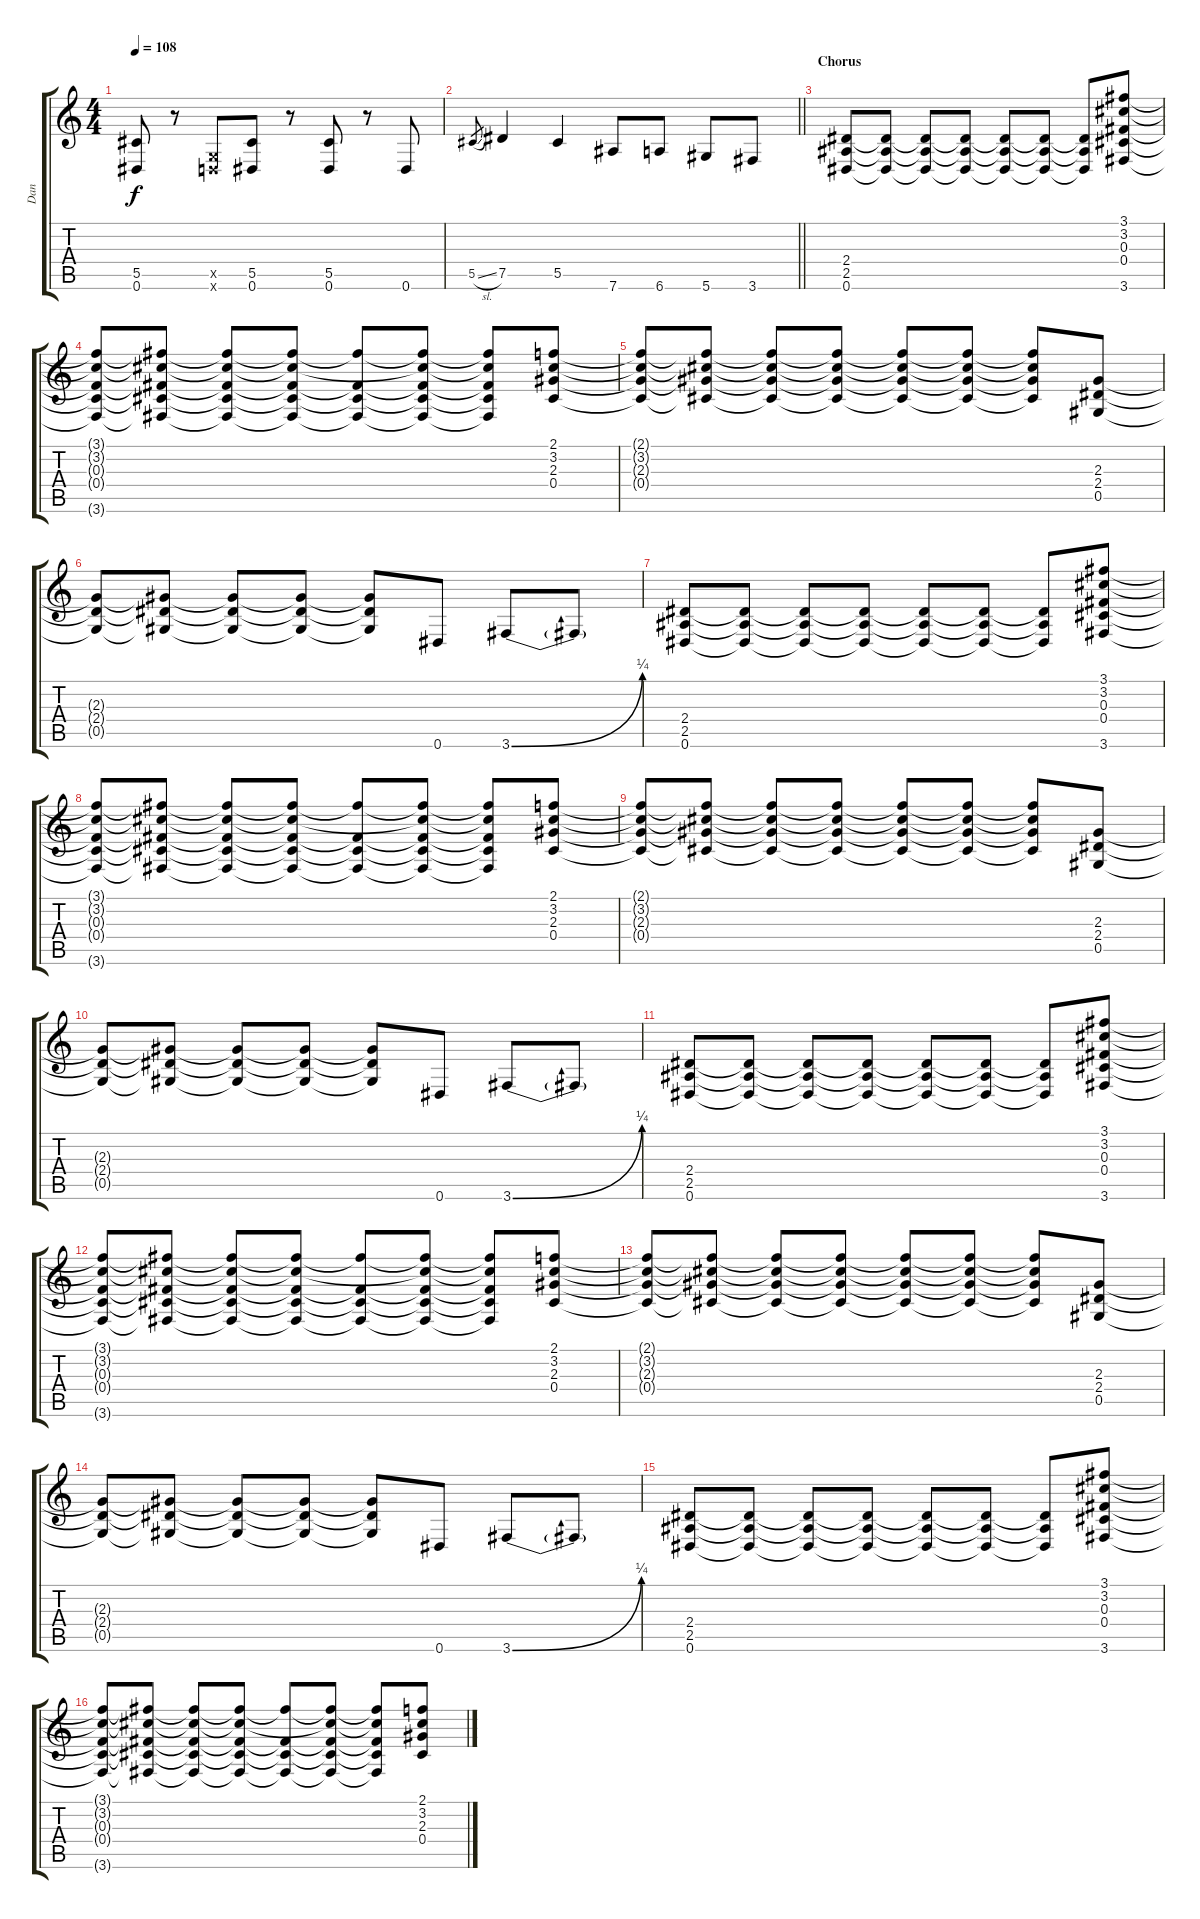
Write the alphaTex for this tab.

\track ("Dan" "Dan") {instrument acousticguitarsteel}
\staff {score tabs}
\tuning (Eb4 Bb3 Gb3 Db3 Ab2 Eb2) {hide}
\ts (4 4)
\tempo 108
\clef g2
\ks c
(5.5 0.6).8{dy f} r.8 (-1.5{x} -1.6{x}).8 (5.5 0.6).8 r.8 (5.5 0.6).8 r.8 0.6.8 |
\barLineRight lightlight
5.5{sl}.8{gr} 7.5.4 5.5.4 7.6.8 6.6.8 5.6.8 3.6.8 |
\section ("" "Chorus")
(2.4 2.5 0.6).8 (2.4{t} 2.5{t} 0.6{t}).8 (2.4{t} 2.5{t} 0.6{t}).8 (2.4{t} 2.5{t} 0.6{t}).8 (2.4{t} 2.5{t} 0.6{t}).8 (2.4{t} 2.5{t} 0.6{t}).8 (2.4{t} 2.5{t} 0.6{t}).8 (3.1 3.2 0.3 0.4 3.6).8 |
(3.1{t} 3.2{t} 0.3{t} 0.4{t} 3.6{t}).8 (3.1{t} 3.2{t} 0.3{t} 0.4{t} 3.6{t}).8 (3.1{t} 3.2{t} 0.3{t} 0.4{t} 3.6{t}).8 (3.1{t} 3.2{t} 0.3{t} 0.4{t} 3.6{t}).8 (3.1{t} 0.3{t} 0.4{t} 3.6{t}).8 (3.1{t} 3.2{t} 0.3{t} 0.4{t} 3.6{t}).8 (3.1{t} 3.2{t} 0.3{t} 0.4{t} 3.6{t}).8 (2.1 3.2 2.3 0.4).8 |
(2.1{t} 3.2{t} 2.3{t} 0.4{t}).8 (2.1{t} 3.2{t} 2.3{t} 0.4{t}).8 (2.1{t} 3.2{t} 2.3{t} 0.4{t}).8 (2.1{t} 3.2{t} 2.3{t} 0.4{t}).8 (2.1{t} 3.2{t} 2.3{t} 0.4{t}).8 (2.1{t} 3.2{t} 2.3{t} 0.4{t}).8 (2.1{t} 3.2{t} 2.3{t} 0.4{t}).8 (2.3 2.4 0.5).8 |
(2.3{t} 2.4{t} 0.5{t}).8 (2.3{t} 2.4{t} 0.5{t}).8 (2.3{t} 2.4{t} 0.5{t}).8 (2.3{t} 2.4{t} 0.5{t}).8 (2.3{t} 2.4{t} 0.5{t}).8 0.6.8 3.6{be (bend 0 0 60 1)}.8 3.6{t}.8 |
(2.4 2.5 0.6).8 (2.4{t} 2.5{t} 0.6{t}).8 (2.4{t} 2.5{t} 0.6{t}).8 (2.4{t} 2.5{t} 0.6{t}).8 (2.4{t} 2.5{t} 0.6{t}).8 (2.4{t} 2.5{t} 0.6{t}).8 (2.4{t} 2.5{t} 0.6{t}).8 (3.1 3.2 0.3 0.4 3.6).8 |
(3.1{t} 3.2{t} 0.3{t} 0.4{t} 3.6{t}).8 (3.1{t} 3.2{t} 0.3{t} 0.4{t} 3.6{t}).8 (3.1{t} 3.2{t} 0.3{t} 0.4{t} 3.6{t}).8 (3.1{t} 3.2{t} 0.3{t} 0.4{t} 3.6{t}).8 (3.1{t} 0.3{t} 0.4{t} 3.6{t}).8 (3.1{t} 3.2{t} 0.3{t} 0.4{t} 3.6{t}).8 (3.1{t} 3.2{t} 0.3{t} 0.4{t} 3.6{t}).8 (2.1 3.2 2.3 0.4).8 |
(2.1{t} 3.2{t} 2.3{t} 0.4{t}).8 (2.1{t} 3.2{t} 2.3{t} 0.4{t}).8 (2.1{t} 3.2{t} 2.3{t} 0.4{t}).8 (2.1{t} 3.2{t} 2.3{t} 0.4{t}).8 (2.1{t} 3.2{t} 2.3{t} 0.4{t}).8 (2.1{t} 3.2{t} 2.3{t} 0.4{t}).8 (2.1{t} 3.2{t} 2.3{t} 0.4{t}).8 (2.3 2.4 0.5).8 |
(2.3{t} 2.4{t} 0.5{t}).8 (2.3{t} 2.4{t} 0.5{t}).8 (2.3{t} 2.4{t} 0.5{t}).8 (2.3{t} 2.4{t} 0.5{t}).8 (2.3{t} 2.4{t} 0.5{t}).8 0.6.8 3.6{be (bend 0 0 60 1)}.8 3.6{t}.8 |
(2.4 2.5 0.6).8 (2.4{t} 2.5{t} 0.6{t}).8 (2.4{t} 2.5{t} 0.6{t}).8 (2.4{t} 2.5{t} 0.6{t}).8 (2.4{t} 2.5{t} 0.6{t}).8 (2.4{t} 2.5{t} 0.6{t}).8 (2.4{t} 2.5{t} 0.6{t}).8 (3.1 3.2 0.3 0.4 3.6).8 |
(3.1{t} 3.2{t} 0.3{t} 0.4{t} 3.6{t}).8 (3.1{t} 3.2{t} 0.3{t} 0.4{t} 3.6{t}).8 (3.1{t} 3.2{t} 0.3{t} 0.4{t} 3.6{t}).8 (3.1{t} 3.2{t} 0.3{t} 0.4{t} 3.6{t}).8 (3.1{t} 0.3{t} 0.4{t} 3.6{t}).8 (3.1{t} 3.2{t} 0.3{t} 0.4{t} 3.6{t}).8 (3.1{t} 3.2{t} 0.3{t} 0.4{t} 3.6{t}).8 (2.1 3.2 2.3 0.4).8 |
(2.1{t} 3.2{t} 2.3{t} 0.4{t}).8 (2.1{t} 3.2{t} 2.3{t} 0.4{t}).8 (2.1{t} 3.2{t} 2.3{t} 0.4{t}).8 (2.1{t} 3.2{t} 2.3{t} 0.4{t}).8 (2.1{t} 3.2{t} 2.3{t} 0.4{t}).8 (2.1{t} 3.2{t} 2.3{t} 0.4{t}).8 (2.1{t} 3.2{t} 2.3{t} 0.4{t}).8 (2.3 2.4 0.5).8 |
(2.3{t} 2.4{t} 0.5{t}).8 (2.3{t} 2.4{t} 0.5{t}).8 (2.3{t} 2.4{t} 0.5{t}).8 (2.3{t} 2.4{t} 0.5{t}).8 (2.3{t} 2.4{t} 0.5{t}).8 0.6.8 3.6{be (bend 0 0 60 1)}.8 3.6{t}.8 |
(2.4 2.5 0.6).8 (2.4{t} 2.5{t} 0.6{t}).8 (2.4{t} 2.5{t} 0.6{t}).8 (2.4{t} 2.5{t} 0.6{t}).8 (2.4{t} 2.5{t} 0.6{t}).8 (2.4{t} 2.5{t} 0.6{t}).8 (2.4{t} 2.5{t} 0.6{t}).8 (3.1 3.2 0.3 0.4 3.6).8 |
(3.1{t} 3.2{t} 0.3{t} 0.4{t} 3.6{t}).8 (3.1{t} 3.2{t} 0.3{t} 0.4{t} 3.6{t}).8 (3.1{t} 3.2{t} 0.3{t} 0.4{t} 3.6{t}).8 (3.1{t} 3.2{t} 0.3{t} 0.4{t} 3.6{t}).8 (3.1{t} 0.3{t} 0.4{t} 3.6{t}).8 (3.1{t} 3.2{t} 0.3{t} 0.4{t} 3.6{t}).8 (3.1{t} 3.2{t} 0.3{t} 0.4{t} 3.6{t}).8 (2.1 3.2 2.3 0.4).8
